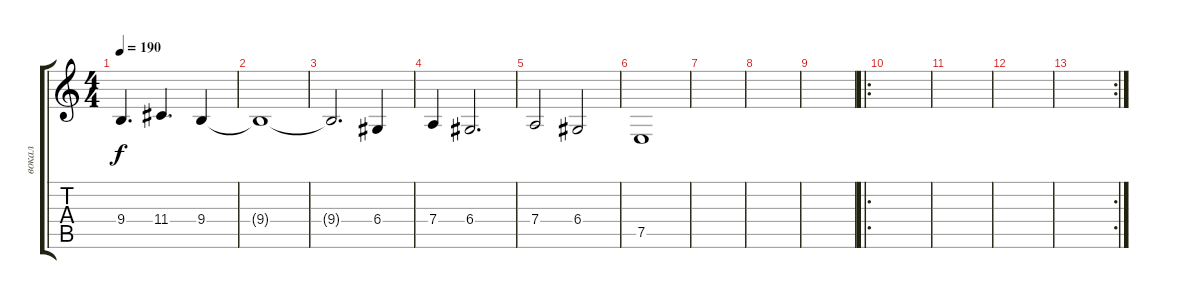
\track ("вокал" "вокал") {instrument lead2sawtooth}
\staff {score tabs}
\tuning (E4 B3 G3 D3 A2 E2) {hide}
\ts (4 4)
\tempo 190
\clef g2
\ks c
9.4.4{d dy f} 11.4.4{d} 9.4.4 |
9.4{t}.1 |
9.4{t}.2{d} 6.4.4 |
7.4.4 6.4.2{d} |
7.4.2 6.4.2 |
7.5.1 |
|
|
|
\ro
|
|
|
\rc 2
